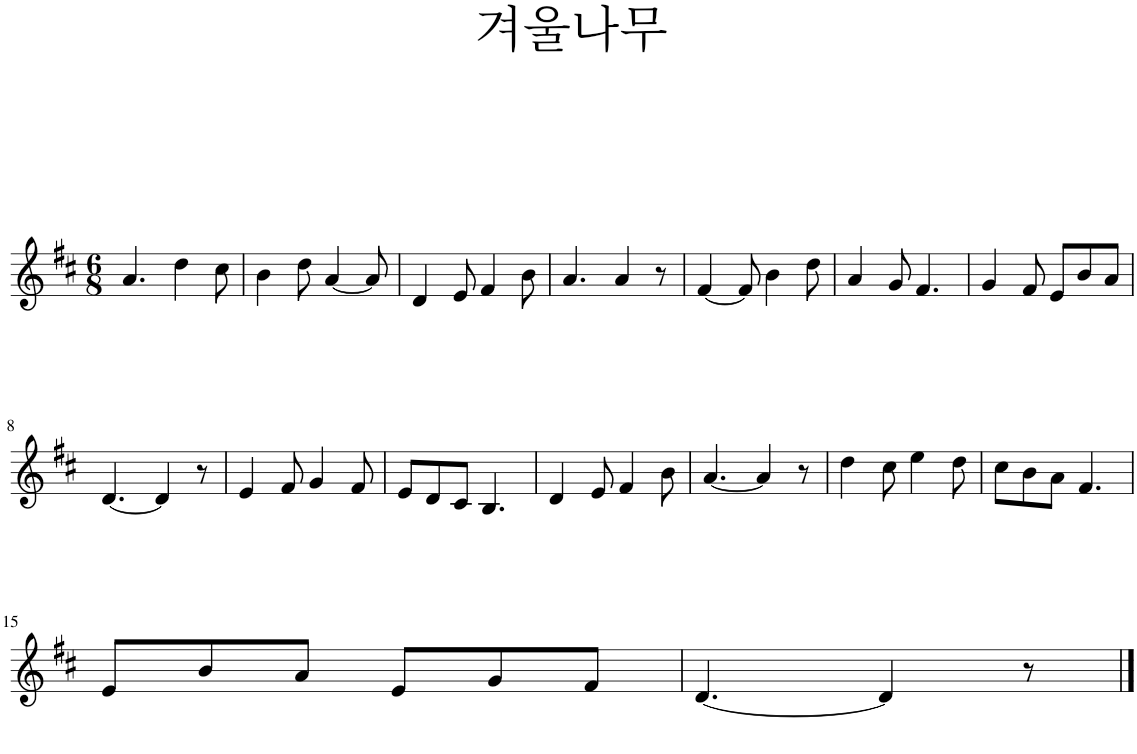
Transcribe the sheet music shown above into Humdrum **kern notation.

**kern
*part1
*staff1
*I"Piano
*I'Pno.
*clefG2
*k[f#c#]
*M6/8
=1
4.a/
4dd\
8cc#\
=2
4b\
8dd\
[4a/
8a/]
=3
4d/
8e/
4f#/
8b\
=4
4.a/
4a/
8r
=5
[4f#/
8f#/]
4b\
8dd\
=6
4a/
8g/
4.f#/
=7
4g/
8f#/
8e/L
8b/
8a/J
!!LO:LB:g=z
=8
[4.d/
4d/]
8r
=9
4e/
8f#/
4g/
8f#/
=10
8e/L
8d/
8c#/J
4.B/
=11
4d/
8e/
4f#/
8b\
=12
[4.a/
4a/]
8r
=13
4dd\
8cc#\
4ee\
8dd\
=14
8cc#\L
8b\
8a\J
4.f#/
!!LO:LB:g=z
=15
8e/L
8b/
8a/J
8e/L
8g/
8f#/J
=16
[4.d/
4d/]
8r
==
*-
